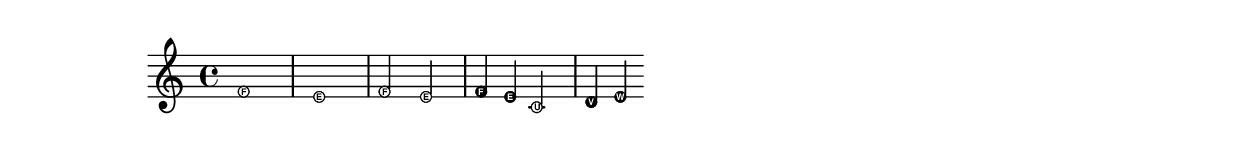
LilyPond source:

\version "2.17.6"

\header {
    texidoc = " Easy-notation (or Ez-notation) prints names in note heads.
You also get ledger lines, of course."
}

\relative c' {
  \easyHeadsOn
  f1 e
  f2 e
  f4 e
  
  \override NoteHead.note-names = ##("U" "V" "W" "X" "Y" "Z" "z")
  c2 d4 e
}
